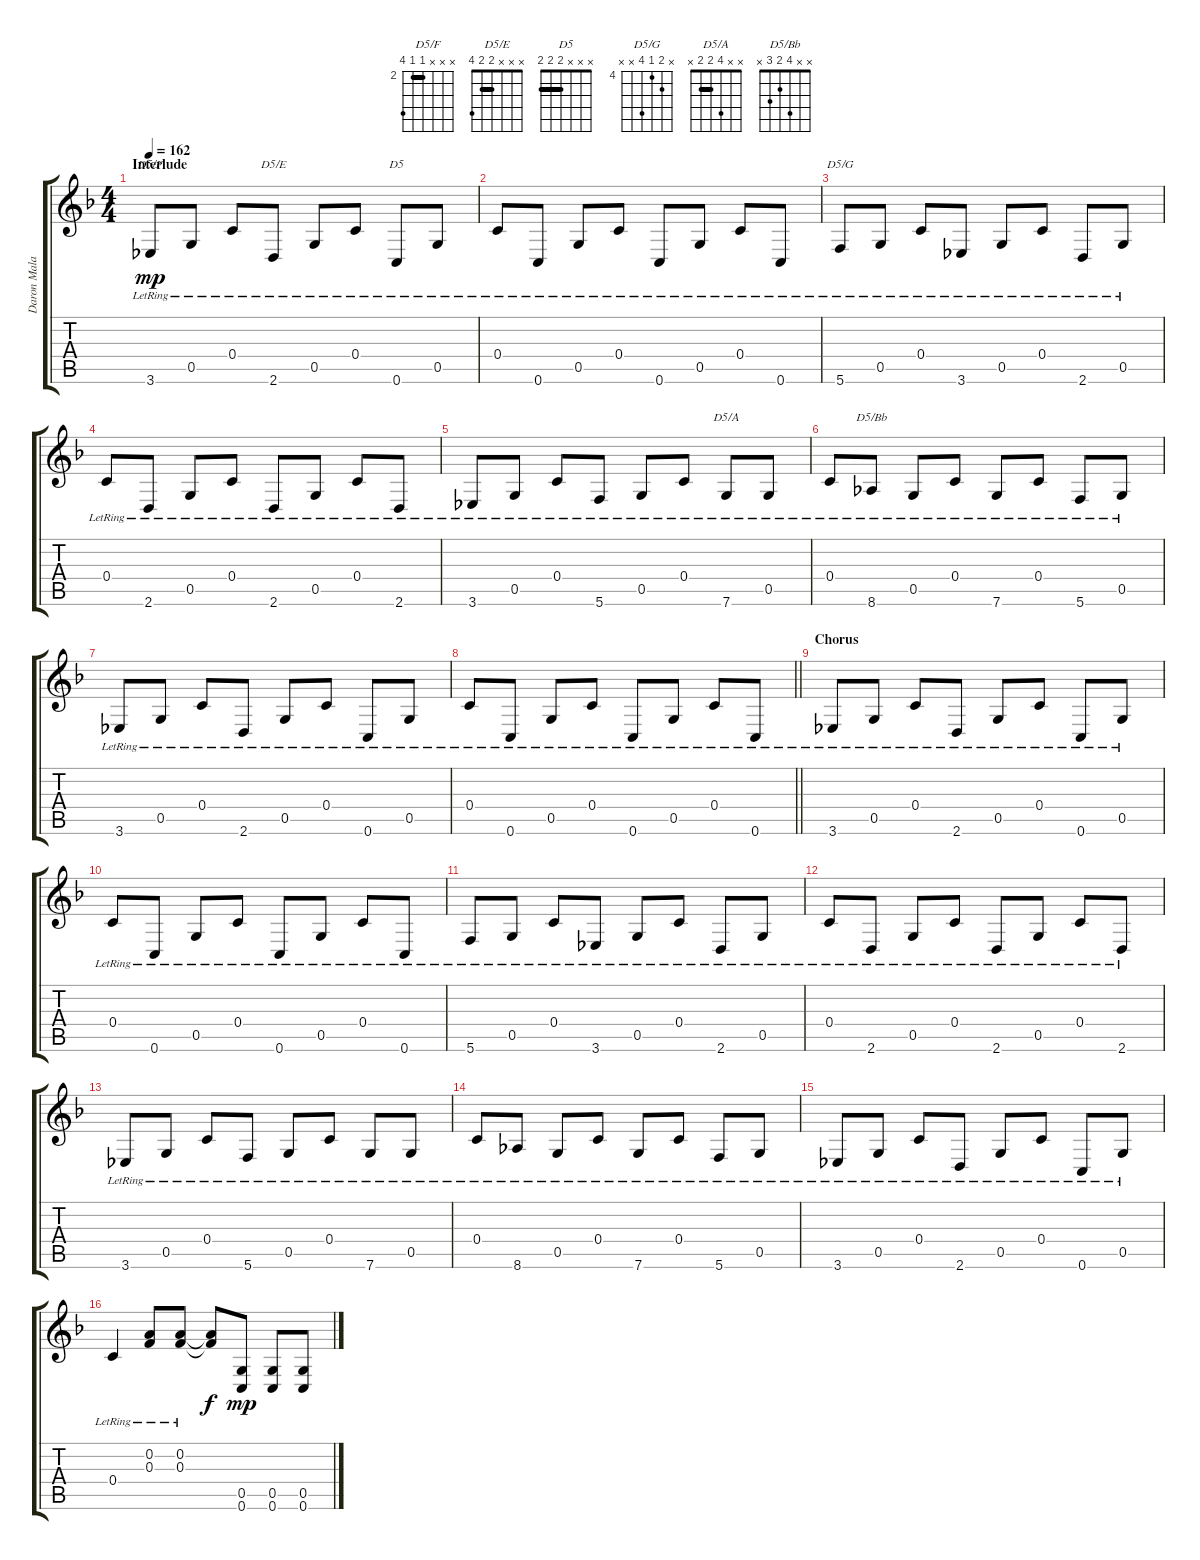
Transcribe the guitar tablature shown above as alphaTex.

\track ("Daron Malakian Gtr. 1" "Daron Mala") {instrument electricguitarclean}
\staff {score tabs}
\tuning (D4 A3 F3 C3 G2 C2) {hide}
\chord ("D5/F" x x x 2 2 5) {firstfret 2 barre 2}
\chord ("D5/E" x x x 2 2 4) {barre 2}
\chord ("D5" x x x 2 2 2) {barre 2}
\chord ("D5/G" x 5 4 7 x x) {firstfret 4}
\chord ("D5/A" x x 4 2 2 x) {barre 2}
\chord ("D5/Bb" x x 4 2 3 x)
\ts (4 4)
\section ("" "Interlude")
\tempo 162
\clef g2
\ks dminor
3.6{lr}.8{ch "D5/F" dy mp} 0.5{lr}.8 0.4{lr}.8 2.6{lr}.8{ch "D5/E"} 0.5{lr}.8 0.4{lr}.8 0.6{lr}.8{ch "D5"} 0.5{lr}.8 |
0.4{lr}.8 0.6{lr}.8 0.5{lr}.8 0.4{lr}.8 0.6{lr}.8 0.5{lr}.8 0.4{lr}.8 0.6{lr}.8 |
5.6{lr}.8{ch "D5/G"} 0.5{lr}.8 0.4{lr}.8 3.6{lr}.8 0.5{lr}.8 0.4{lr}.8 2.6{lr}.8 0.5{lr}.8 |
0.4{lr}.8 2.6{lr}.8 0.5{lr}.8 0.4{lr}.8 2.6{lr}.8 0.5{lr}.8 0.4{lr}.8 2.6{lr}.8 |
3.6{lr}.8 0.5{lr}.8 0.4{lr}.8 5.6{lr}.8 0.5{lr}.8 0.4{lr}.8 7.6{lr}.8{ch "D5/A"} 0.5{lr}.8 |
0.4{lr}.8 8.6{lr}.8{ch "D5/Bb"} 0.5{lr}.8 0.4{lr}.8 7.6{lr}.8 0.4{lr}.8 5.6{lr}.8 0.5{lr}.8 |
3.6{lr}.8 0.5{lr}.8 0.4{lr}.8 2.6{lr}.8 0.5{lr}.8 0.4{lr}.8 0.6{lr}.8 0.5{lr}.8 |
\barLineRight lightlight
0.4{lr}.8 0.6{lr}.8 0.5{lr}.8 0.4{lr}.8 0.6{lr}.8 0.5{lr}.8 0.4{lr}.8 0.6{lr}.8 |
\section ("" "Chorus")
3.6{lr}.8 0.5{lr}.8 0.4{lr}.8 2.6{lr}.8 0.5{lr}.8 0.4{lr}.8 0.6{lr}.8 0.5{lr}.8 |
0.4{lr}.8 0.6{lr}.8 0.5{lr}.8 0.4{lr}.8 0.6{lr}.8 0.5{lr}.8 0.4{lr}.8 0.6{lr}.8 |
5.6{lr}.8 0.5{lr}.8 0.4{lr}.8 3.6{lr}.8 0.5{lr}.8 0.4{lr}.8 2.6{lr}.8 0.5{lr}.8 |
0.4{lr}.8 2.6{lr}.8 0.5{lr}.8 0.4{lr}.8 2.6{lr}.8 0.5{lr}.8 0.4{lr}.8 2.6{lr}.8 |
3.6{lr}.8 0.5{lr}.8 0.4{lr}.8 5.6{lr}.8 0.5{lr}.8 0.4{lr}.8 7.6{lr}.8 0.5{lr}.8 |
0.4{lr}.8 8.6{lr}.8 0.5{lr}.8 0.4{lr}.8 7.6{lr}.8 0.4{lr}.8 5.6{lr}.8 0.5{lr}.8 |
3.6{lr}.8 0.5{lr}.8 0.4{lr}.8 2.6{lr}.8 0.5{lr}.8 0.4{lr}.8 0.6{lr}.8 0.5{lr}.8 |
0.4{lr}.4 (0.2{lr} 0.3{lr}).8 (0.2{lr} 0.3{lr}).8 (0.2{t} 0.3{t}).8{dy f} (0.5 0.6).8{dy mp} (0.5 0.6).8 (0.5 0.6).8
